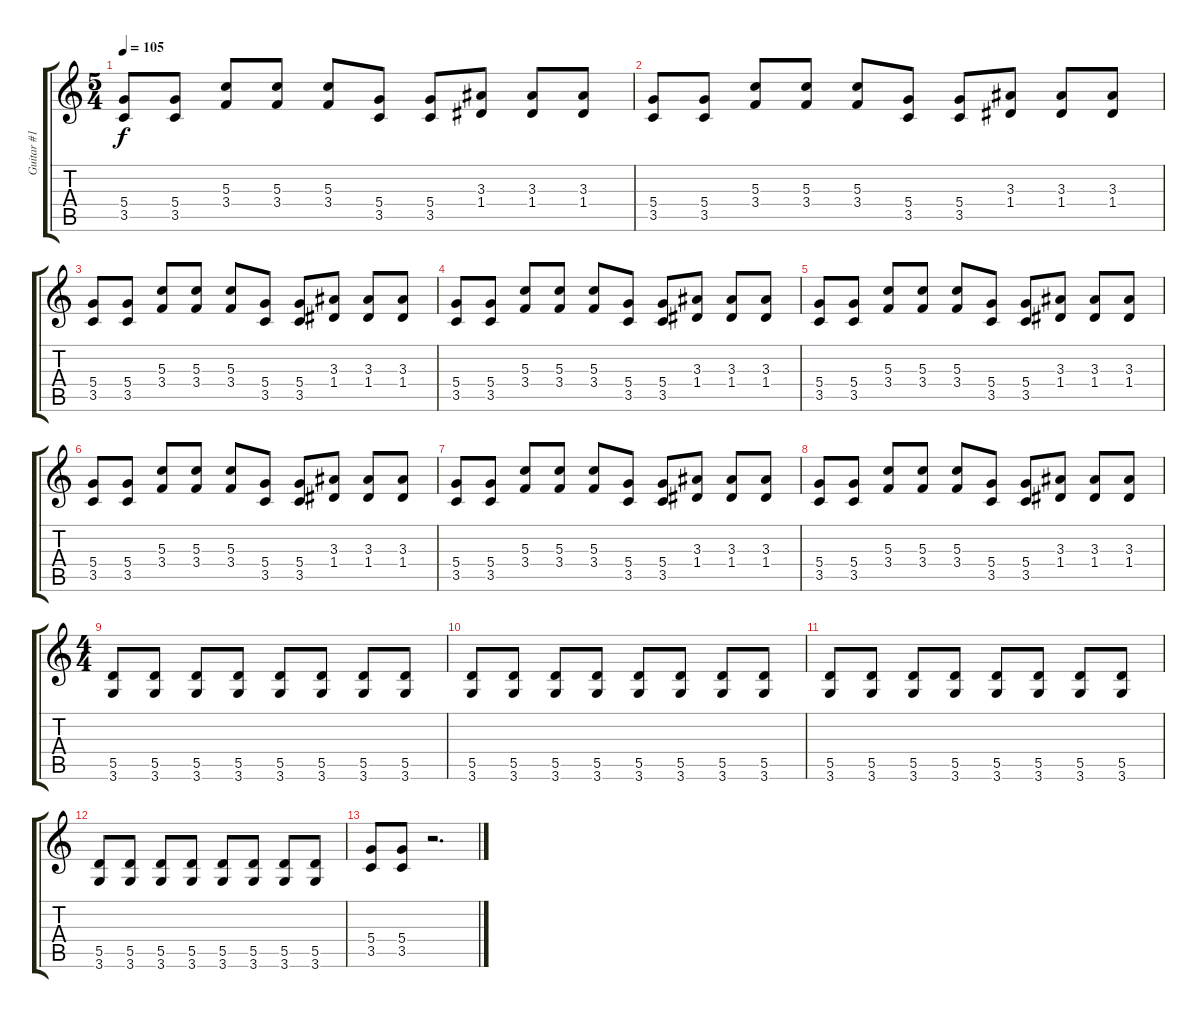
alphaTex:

\track ("Guitar #1" "Guitar #1") {instrument electricguitarclean}
\staff {score tabs}
\tuning (E4 B3 G3 D3 A2 E2) {hide}
\ts (5 4)
\tempo 105
\clef g2
\ks c
(5.4 3.5).8{dy f} (5.4 3.5).8 (5.3 3.4).8 (5.3 3.4).8 (5.3 3.4).8 (5.4 3.5).8 (5.4 3.5).8 (3.3 1.4).8 (3.3 1.4).8 (3.3 1.4).8 |
(5.4 3.5).8 (5.4 3.5).8 (5.3 3.4).8 (5.3 3.4).8 (5.3 3.4).8 (5.4 3.5).8 (5.4 3.5).8 (3.3 1.4).8 (3.3 1.4).8 (3.3 1.4).8 |
(5.4 3.5).8 (5.4 3.5).8 (5.3 3.4).8 (5.3 3.4).8 (5.3 3.4).8 (5.4 3.5).8 (5.4 3.5).8 (3.3 1.4).8 (3.3 1.4).8 (3.3 1.4).8 |
(5.4 3.5).8 (5.4 3.5).8 (5.3 3.4).8 (5.3 3.4).8 (5.3 3.4).8 (5.4 3.5).8 (5.4 3.5).8 (3.3 1.4).8 (3.3 1.4).8 (3.3 1.4).8 |
(5.4 3.5).8 (5.4 3.5).8 (5.3 3.4).8 (5.3 3.4).8 (5.3 3.4).8 (5.4 3.5).8 (5.4 3.5).8 (3.3 1.4).8 (3.3 1.4).8 (3.3 1.4).8 |
(5.4 3.5).8 (5.4 3.5).8 (5.3 3.4).8 (5.3 3.4).8 (5.3 3.4).8 (5.4 3.5).8 (5.4 3.5).8 (3.3 1.4).8 (3.3 1.4).8 (3.3 1.4).8 |
(5.4 3.5).8 (5.4 3.5).8 (5.3 3.4).8 (5.3 3.4).8 (5.3 3.4).8 (5.4 3.5).8 (5.4 3.5).8 (3.3 1.4).8 (3.3 1.4).8 (3.3 1.4).8 |
(5.4 3.5).8 (5.4 3.5).8 (5.3 3.4).8 (5.3 3.4).8 (5.3 3.4).8 (5.4 3.5).8 (5.4 3.5).8 (3.3 1.4).8 (3.3 1.4).8 (3.3 1.4).8 |
\ts (4 4)
(5.5 3.6).8 (5.5 3.6).8 (5.5 3.6).8 (5.5 3.6).8 (5.5 3.6).8 (5.5 3.6).8 (5.5 3.6).8 (5.5 3.6).8 |
(5.5 3.6).8 (5.5 3.6).8 (5.5 3.6).8 (5.5 3.6).8 (5.5 3.6).8 (5.5 3.6).8 (5.5 3.6).8 (5.5 3.6).8 |
(5.5 3.6).8 (5.5 3.6).8 (5.5 3.6).8 (5.5 3.6).8 (5.5 3.6).8 (5.5 3.6).8 (5.5 3.6).8 (5.5 3.6).8 |
(5.5 3.6).8 (5.5 3.6).8 (5.5 3.6).8 (5.5 3.6).8 (5.5 3.6).8 (5.5 3.6).8 (5.5 3.6).8 (5.5 3.6).8 |
(5.4 3.5).8 (5.4 3.5).8 r.2{d}
